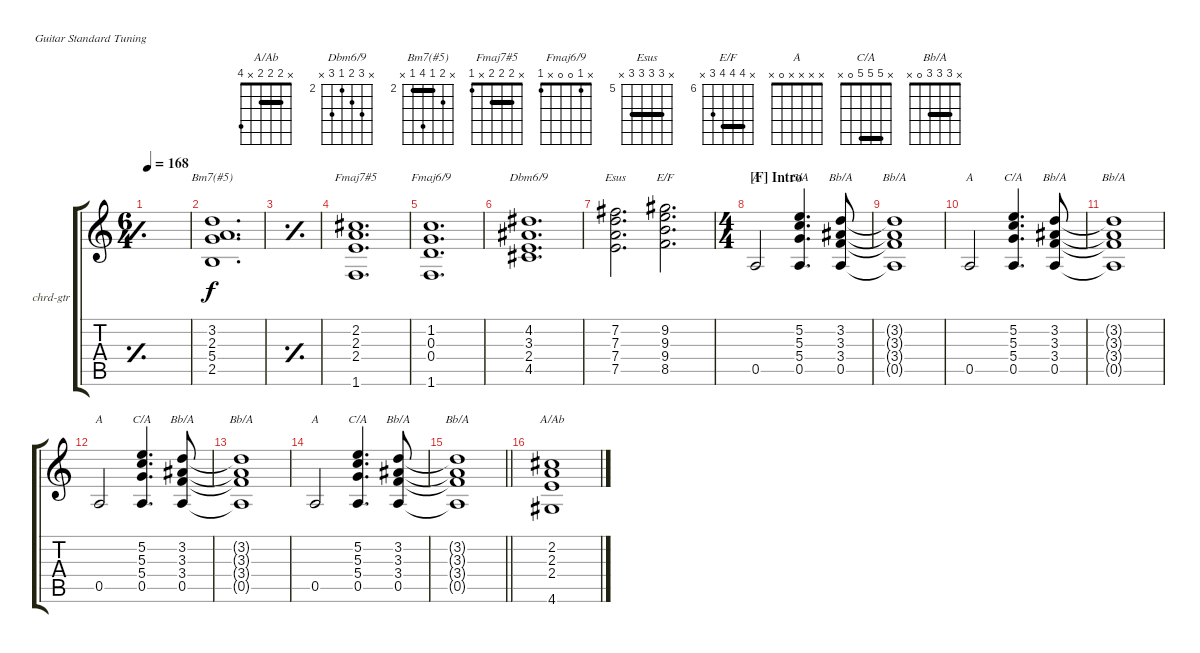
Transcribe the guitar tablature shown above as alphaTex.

\bracketExtendMode groupsimilarinstruments
\firstSystemTrackNameOrientation horizontal
\otherSystemsTrackNameOrientation horizontal
\track ("Guitar Chords" "chrd-gtr") {instrument acousticguitarnylon}
\staff {score tabs}
\tuning (E4 B3 G3 D3 A2 E2)
\chord ("A/Ab" x 2 2 2 x 4) {showfingering false barre (2 2)}
\chord ("Dbm6/9" x 4 3 2 4 x) {firstfret 2 showfingering false}
\chord ("Bm7(#5)" x 3 2 5 2 x) {firstfret 2 showfingering false barre 2}
\chord ("Fmaj7#5" x 2 2 2 x 1) {showfingering false barre (2 2)}
\chord ("Fmaj6/9" x 1 0 0 x 1) {showfingering false}
\chord ("Esus" x 7 7 7 7 x) {firstfret 5 showfingering false barre (7 7 7)}
\chord ("E/F" x 9 9 9 8 x) {firstfret 6 showfingering false barre (9 9)}
\chord ("A" x x x x 0 x) {showfingering false}
\chord ("C/A" x 5 5 5 0 x) {showfingering false barre (5 5)}
\chord ("Bb/A" x 3 3 3 0 x) {showfingering false barre (3 3)}
\ts (6 4)
\tempo 168
\clef g2
\simile simple
\scale
0.333333
\ks c
|
\simile none
\scale
0.333333 (2.5 5.4 2.3 3.2).1{d ch "Bm7(#5)"} |
\simile simple
\scale
0.333333 |
\simile none
\scale
0.333333 (1.6 2.4 2.3 2.2).1{d ch "Fmaj7#5"} |
\scale
0.333333 (1.6 0.4 0.3 1.2).1{d ch "Fmaj6/9"} |
\scale
0.333333 (4.5 2.4 3.3 4.2).1{d ch "Dbm6/9"} |
\scale
0.256303 (7.5 7.4 7.3 7.2).2{d ch "Esus"} (8.5 9.4 9.3 9.2).2{d ch "E/F"} |
\ts (4 4)
\section ("F" "Intro")
\scale
0.487395 0.5.2{ch "A"} (0.5 5.4 5.3 5.2).4{d ch "C/A"} (0.5 3.4 3.3 3.2).8{ch "Bb/A"} |
\scale
0.256303 (0.5{t} 3.4{t} 3.3{t} 3.2{t}).1{ch "Bb/A"} |
\scale
0.333333 0.5.2{ch "A"} (0.5 5.4 5.3 5.2).4{d ch "C/A"} (0.5 3.4 3.3 3.2).8{ch "Bb/A"} |
\scale
0.333333 (0.5{t} 3.4{t} 3.3{t} 3.2{t}).1{ch "Bb/A"} |
\scale
0.333333 0.5.2{ch "A"} (0.5 5.4 5.3 5.2).4{d ch "C/A"} (0.5 3.4 3.3 3.2).8{ch "Bb/A"} |
\scale
0.333333 (0.5{t} 3.4{t} 3.3{t} 3.2{t}).1{ch "Bb/A"} |
\scale
0.333333 0.5.2{ch "A"} (0.5 5.4 5.3 5.2).4{d ch "C/A"} (0.5 3.4 3.3 3.2).8{ch "Bb/A"} |
\scale
0.333333
\barLineRight lightlight
(0.5{t} 3.4{t} 3.3{t} 3.2{t}).1{ch "Bb/A"} |
\scale
0.333333 (4.6 2.4 2.3 2.2).1{ch "A/Ab"}
